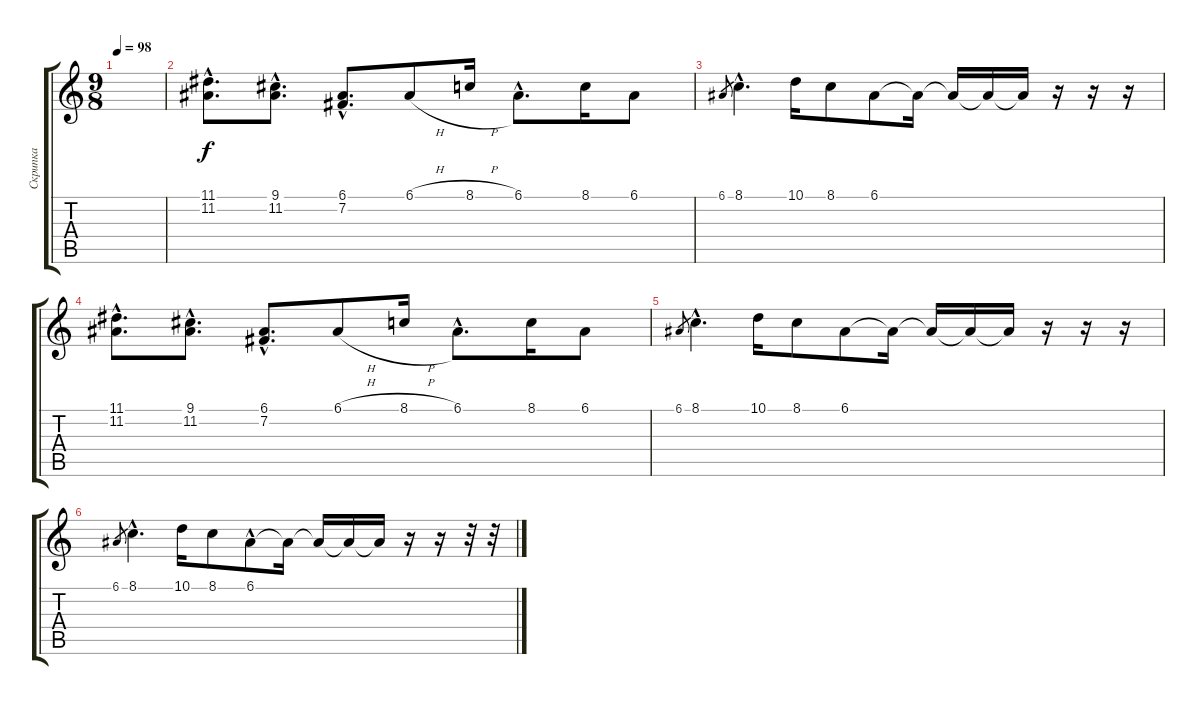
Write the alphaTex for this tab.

\track ("Скрипка" "Скрипка") {instrument viola}
\staff {score tabs}
\tuning (E4 B3 G3 D3 A2 E2) {hide}
\ts (9 8)
\tempo 98
\clef g2
\ks c
|
(11.1{hac} 11.2{hac}).8{d} (9.1{hac} 11.2{hac}).8{d} (6.1{hac} 7.2{hac}).8{d} 6.1{h}.8 8.1{h}.16 6.1{hac}.8{d} 8.1.16 6.1.8 |
6.1.8{gr} 8.1{hac}.4{d} 10.1.16 8.1.8 6.1.8 6.1{t}.16 6.1{t}.16 6.1{t}.16 6.1{t}.16 r.16 r.16 r.16 |
(11.1{hac} 11.2{hac}).8{d} (9.1{hac} 11.2{hac}).8{d} (6.1{hac} 7.2{hac}).8{d} 6.1{h}.8 8.1{h}.16 6.1{hac}.8{d} 8.1.16 6.1.8 |
6.1.8{gr} 8.1{hac}.4{d} 10.1.16 8.1.8 6.1.8 6.1{t}.16 6.1{t}.16 6.1{t}.16 6.1{t}.16 r.16 r.16 r.16 |
6.1.8{gr} 8.1{hac}.4{d} 10.1.16 8.1.8 6.1{hac}.8 6.1{t}.16 6.1{t}.16 6.1{t}.16 6.1{t}.16 r.16 r.16 r.32 r.32
